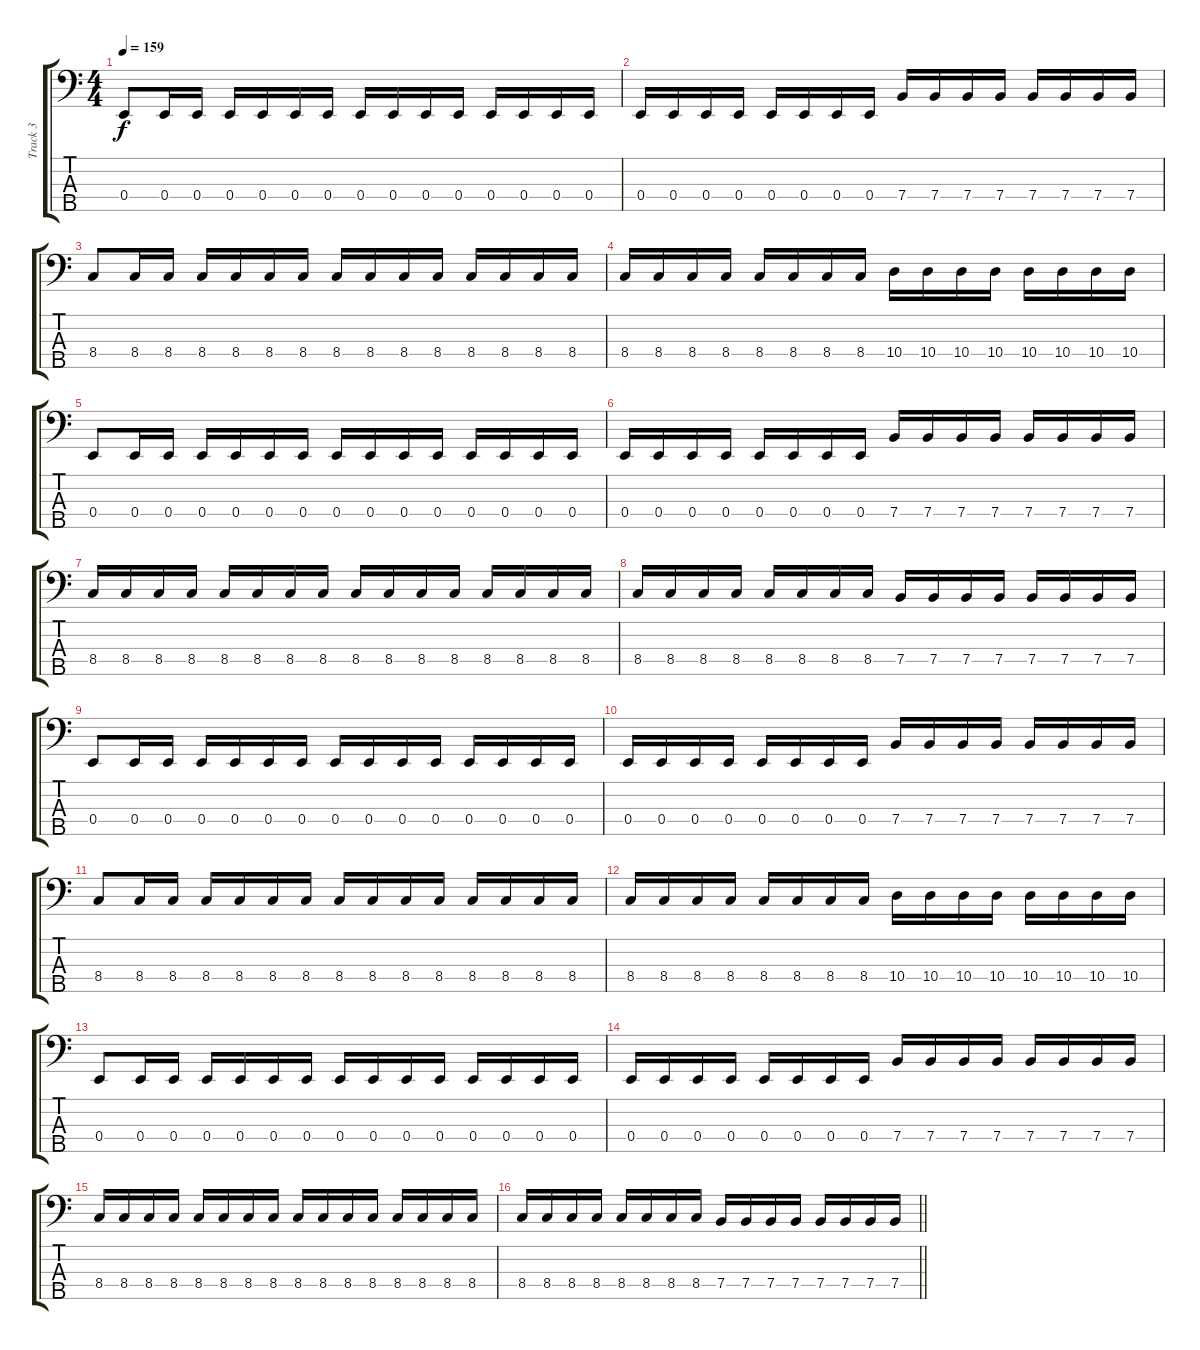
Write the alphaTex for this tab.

\track ("Track 3" "Track 3") {instrument electricbassfinger}
\staff {score tabs}
\tuning (G2 D2 A1 E1 B0) {hide}
\ts (4 4)
\tempo 159
\clef f4
\ks c
0.4.8{dy f} 0.4.16 0.4.16 0.4.16 0.4.16 0.4.16 0.4.16 0.4.16 0.4.16 0.4.16 0.4.16 0.4.16 0.4.16 0.4.16 0.4.16 |
0.4.16 0.4.16 0.4.16 0.4.16 0.4.16 0.4.16 0.4.16 0.4.16 7.4.16 7.4.16 7.4.16 7.4.16 7.4.16 7.4.16 7.4.16 7.4.16 |
8.4.8 8.4.16 8.4.16 8.4.16 8.4.16 8.4.16 8.4.16 8.4.16 8.4.16 8.4.16 8.4.16 8.4.16 8.4.16 8.4.16 8.4.16 |
8.4.16 8.4.16 8.4.16 8.4.16 8.4.16 8.4.16 8.4.16 8.4.16 10.4.16 10.4.16 10.4.16 10.4.16 10.4.16 10.4.16 10.4.16 10.4.16 |
0.4.8 0.4.16 0.4.16 0.4.16 0.4.16 0.4.16 0.4.16 0.4.16 0.4.16 0.4.16 0.4.16 0.4.16 0.4.16 0.4.16 0.4.16 |
0.4.16 0.4.16 0.4.16 0.4.16 0.4.16 0.4.16 0.4.16 0.4.16 7.4.16 7.4.16 7.4.16 7.4.16 7.4.16 7.4.16 7.4.16 7.4.16 |
8.4.16 8.4.16 8.4.16 8.4.16 8.4.16 8.4.16 8.4.16 8.4.16 8.4.16 8.4.16 8.4.16 8.4.16 8.4.16 8.4.16 8.4.16 8.4.16 |
8.4.16 8.4.16 8.4.16 8.4.16 8.4.16 8.4.16 8.4.16 8.4.16 7.4.16 7.4.16 7.4.16 7.4.16 7.4.16 7.4.16 7.4.16 7.4.16 |
0.4.8 0.4.16 0.4.16 0.4.16 0.4.16 0.4.16 0.4.16 0.4.16 0.4.16 0.4.16 0.4.16 0.4.16 0.4.16 0.4.16 0.4.16 |
0.4.16 0.4.16 0.4.16 0.4.16 0.4.16 0.4.16 0.4.16 0.4.16 7.4.16 7.4.16 7.4.16 7.4.16 7.4.16 7.4.16 7.4.16 7.4.16 |
8.4.8 8.4.16 8.4.16 8.4.16 8.4.16 8.4.16 8.4.16 8.4.16 8.4.16 8.4.16 8.4.16 8.4.16 8.4.16 8.4.16 8.4.16 |
8.4.16 8.4.16 8.4.16 8.4.16 8.4.16 8.4.16 8.4.16 8.4.16 10.4.16 10.4.16 10.4.16 10.4.16 10.4.16 10.4.16 10.4.16 10.4.16 |
0.4.8 0.4.16 0.4.16 0.4.16 0.4.16 0.4.16 0.4.16 0.4.16 0.4.16 0.4.16 0.4.16 0.4.16 0.4.16 0.4.16 0.4.16 |
0.4.16 0.4.16 0.4.16 0.4.16 0.4.16 0.4.16 0.4.16 0.4.16 7.4.16 7.4.16 7.4.16 7.4.16 7.4.16 7.4.16 7.4.16 7.4.16 |
8.4.16 8.4.16 8.4.16 8.4.16 8.4.16 8.4.16 8.4.16 8.4.16 8.4.16 8.4.16 8.4.16 8.4.16 8.4.16 8.4.16 8.4.16 8.4.16 |
\barLineRight lightlight
8.4.16 8.4.16 8.4.16 8.4.16 8.4.16 8.4.16 8.4.16 8.4.16 7.4.16 7.4.16 7.4.16 7.4.16 7.4.16 7.4.16 7.4.16 7.4.16
